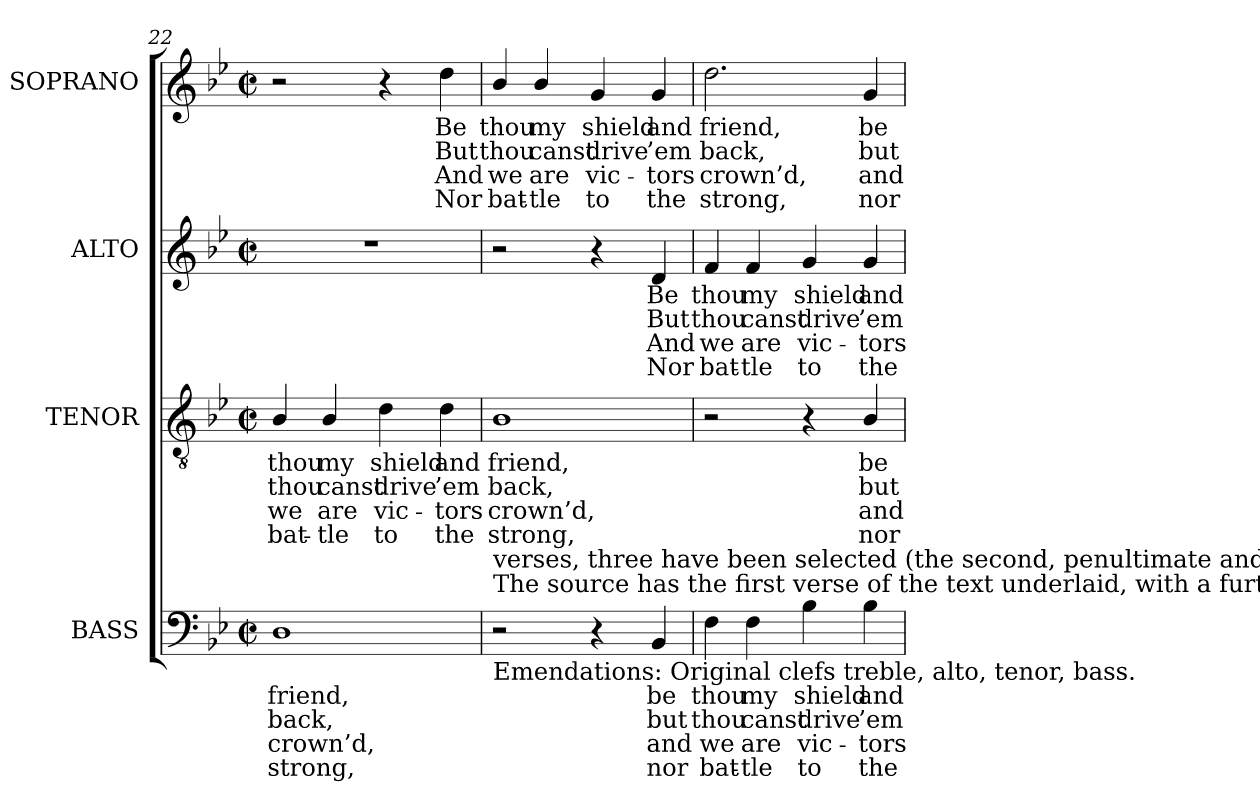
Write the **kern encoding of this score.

**kern	**text	**text	**text	**text	**kern	**text	**text	**text	**text	**kern	**text	**text	**text	**text	**kern	**text	**text	**text	**text
*part4	*part4	*part4	*part4	*part4	*part3	*part3	*part3	*part3	*part3	*part2	*part2	*part2	*part2	*part2	*part1	*part1	*part1	*part1	*part1
*staff4	*staff4	*staff4	*staff4	*staff4	*staff3	*staff3	*staff3	*staff3	*staff3	*staff2	*staff2	*staff2	*staff2	*staff2	*staff1	*staff1	*staff1	*staff1	*staff1
*I"BASS	*	*	*	*	*I"TENOR	*	*	*	*	*I"ALTO	*	*	*	*	*I"SOPRANO	*	*	*	*
*I'B.	*	*	*	*	*I'T.	*	*	*	*	*I'A.	*	*	*	*	*I'S.	*	*	*	*
*clefF4	*	*	*	*	*clefGv2	*	*	*	*	*clefG2	*	*	*	*	*clefG2	*	*	*	*
*	*	*	*	*	*ITrd7c12	*	*	*	*	*	*	*	*	*	*	*	*	*	*
*k[b-e-]	*	*	*	*	*k[b-e-]	*	*	*	*	*k[b-e-]	*	*	*	*	*k[b-e-]	*	*	*	*
*g:	*	*	*	*	*g:	*	*	*	*	*g:	*	*	*	*	*g:	*	*	*	*
*M2/2	*	*	*	*	*M2/2	*	*	*	*	*M2/2	*	*	*	*	*M2/2	*	*	*	*
*met(c|)	*	*	*	*	*met(c|)	*	*	*	*	*met(c|)	*	*	*	*	*met(c|)	*	*	*	*
=22	=22	=22	=22	=22	=22	=22	=22	=22	=22	=22	=22	=22	=22	=22	=22	=22	=22	=22	=22
!	!LO:LY:b:color=#000000	!LO:LY:b:color=#000000	!LO:LY:b:color=#000000	!LO:LY:b:color=#000000	!	!	!	!	!	!	!	!	!	!	!	!	!	!	!
!	!	!	!	!	!	!LO:LY:b:color=#000000	!LO:LY:b:color=#000000	!LO:LY:b:color=#000000	!LO:LY:b:color=#000000	!	!	!	!	!	!	!	!	!	!
1Di	friend,	back,	crown’d,	strong,	4BB-i/	thou	thou	we	bat-	1r	.	.	.	.	2r	.	.	.	.
!	!	!	!	!	!	!LO:LY:b:color=#000000	!LO:LY:b:color=#000000	!LO:LY:b:color=#000000	!LO:LY:b:color=#000000	!	!	!	!	!	!	!	!	!	!
.	.	.	.	.	4BB-i/	my	canst	-are	tle	.	.	.	.	.	.	.	.	.	.
!	!	!	!	!	!	!LO:LY:b:color=#000000	!LO:LY:b:color=#000000	!LO:LY:b:color=#000000	!LO:LY:b:color=#000000	!	!	!	!	!	!	!	!	!	!
.	.	.	.	.	4Di\	shield	drive	vic-	-to	.	.	.	.	.	4r	.	.	.	.
!	!	!	!	!	!	!LO:LY:b:color=#000000	!LO:LY:b:color=#000000	!LO:LY:b:color=#000000	!LO:LY:b:color=#000000	!	!	!	!	!	!	!	!	!	!
!	!	!	!	!	!	!	!	!	!	!	!	!	!	!	!	!LO:LY:b:color=#000000	!LO:LY:b:color=#000000	!LO:LY:b:color=#000000	!LO:LY:b:color=#000000
.	.	.	.	.	4Di\	and	’em	tors	the	.	.	.	.	.	4ddi\	Be	But	And	Nor
!!LO:LB:g=z
=23	=23	=23	=23	=23	=23	=23	=23	=23	=23	=23	=23	=23	=23	=23	=23	=23	=23	=23	=23
!	!	!	!	!	!	!LO:LY:b:color=#000000	!LO:LY:b:color=#000000	!LO:LY:b:color=#000000	!LO:LY:b:color=#000000	!	!	!	!	!	!	!	!	!	!
!LO:TX:b:t=Emendations&colon; Original clefs treble, alto, tenor, bass.	!	!	!	!	!	!	!	!	!	!	!	!	!	!	!	!	!	!	!
!LO:TX:t=The source has the first verse of the text underlaid, with a further eight verses printed after the music&colon; of these eight	!	!	!	!	!	!	!	!	!	!	!	!	!	!	!	!	!	!	!
!LO:TX:t=verses, three have been selected (the second, penultimate and last verses of the paraphrase) and underlaid editorially.	!	!	!	!	!	!	!	!	!	!	!	!	!	!	!	!	!	!	!
!	!	!	!	!	!	!	!	!	!	!	!	!	!	!	!	!LO:LY:b:color=#000000	!LO:LY:b:color=#000000	!LO:LY:b:color=#000000	!LO:LY:b:color=#000000
2r	.	.	.	.	1BB-i	friend,	back,	crown’d,	strong,	2r	.	.	.	.	4b-i/	thou	thou	we	bat-
!	!	!	!	!	!	!	!	!	!	!	!	!	!	!	!	!LO:LY:b:color=#000000	!LO:LY:b:color=#000000	!LO:LY:b:color=#000000	!LO:LY:b:color=#000000
.	.	.	.	.	.	.	.	.	.	.	.	.	.	.	4b-i/	my	canst	-are	tle
!	!	!	!	!	!	!	!	!	!	!	!	!	!	!	!	!LO:LY:b:color=#000000	!LO:LY:b:color=#000000	!LO:LY:b:color=#000000	!LO:LY:b:color=#000000
4r	.	.	.	.	.	.	.	.	.	4r	.	.	.	.	4gi/	shield	drive	vic-	-to
!	!LO:LY:b:color=#000000	!LO:LY:b:color=#000000	!LO:LY:b:color=#000000	!LO:LY:b:color=#000000	!	!	!	!	!	!	!	!	!	!	!	!	!	!	!
!	!	!	!	!	!	!	!	!	!	!	!LO:LY:b:color=#000000	!LO:LY:b:color=#000000	!LO:LY:b:color=#000000	!LO:LY:b:color=#000000	!	!	!	!	!
!	!	!	!	!	!	!	!	!	!	!	!	!	!	!	!	!LO:LY:b:color=#000000	!LO:LY:b:color=#000000	!LO:LY:b:color=#000000	!LO:LY:b:color=#000000
4BB-i/	be	but	and	nor	.	.	.	.	.	4di/	Be	But	And	Nor	4gi/	and	’em	tors	the
=24	=24	=24	=24	=24	=24	=24	=24	=24	=24	=24	=24	=24	=24	=24	=24	=24	=24	=24	=24
!	!LO:LY:b:color=#000000	!LO:LY:b:color=#000000	!LO:LY:b:color=#000000	!LO:LY:b:color=#000000	!	!	!	!	!	!	!	!	!	!	!	!	!	!	!
!	!	!	!	!	!	!	!	!	!	!	!LO:LY:b:color=#000000	!LO:LY:b:color=#000000	!LO:LY:b:color=#000000	!LO:LY:b:color=#000000	!	!	!	!	!
!	!	!	!	!	!	!	!	!	!	!	!	!	!	!	!	!LO:LY:b:color=#000000	!LO:LY:b:color=#000000	!LO:LY:b:color=#000000	!LO:LY:b:color=#000000
4Fi\	thou	thou	we	bat-	2r	.	.	.	.	4fi/	thou	thou	we	bat-	2.ddi\	friend,	back,	crown’d,	strong,
!	!LO:LY:b:color=#000000	!LO:LY:b:color=#000000	!LO:LY:b:color=#000000	!LO:LY:b:color=#000000	!	!	!	!	!	!	!	!	!	!	!	!	!	!	!
!	!	!	!	!	!	!	!	!	!	!	!LO:LY:b:color=#000000	!LO:LY:b:color=#000000	!LO:LY:b:color=#000000	!LO:LY:b:color=#000000	!	!	!	!	!
4Fi\	my	canst	-are	tle	.	.	.	.	.	4fi/	my	canst	-are	tle	.	.	.	.	.
!	!LO:LY:b:color=#000000	!LO:LY:b:color=#000000	!LO:LY:b:color=#000000	!LO:LY:b:color=#000000	!	!	!	!	!	!	!	!	!	!	!	!	!	!	!
!	!	!	!	!	!	!	!	!	!	!	!LO:LY:b:color=#000000	!LO:LY:b:color=#000000	!LO:LY:b:color=#000000	!LO:LY:b:color=#000000	!	!	!	!	!
4B-i\	shield	drive	vic-	-to	4r	.	.	.	.	4gi/	shield	drive	vic-	-to	.	.	.	.	.
!	!LO:LY:b:color=#000000	!LO:LY:b:color=#000000	!LO:LY:b:color=#000000	!LO:LY:b:color=#000000	!	!	!	!	!	!	!	!	!	!	!	!	!	!	!
!	!	!	!	!	!	!LO:LY:b:color=#000000	!LO:LY:b:color=#000000	!LO:LY:b:color=#000000	!LO:LY:b:color=#000000	!	!	!	!	!	!	!	!	!	!
!	!	!	!	!	!	!	!	!	!	!	!LO:LY:b:color=#000000	!LO:LY:b:color=#000000	!LO:LY:b:color=#000000	!LO:LY:b:color=#000000	!	!	!	!	!
!	!	!	!	!	!	!	!	!	!	!	!	!	!	!	!	!LO:LY:b:color=#000000	!LO:LY:b:color=#000000	!LO:LY:b:color=#000000	!LO:LY:b:color=#000000
4B-i\	and	’em	tors	the	4BB-i/	be	but	and	nor	4gi/	and	’em	tors	the	4gi/	be	but	and	nor
=	=	=	=	=	=	=	=	=	=	=	=	=	=	=	=	=	=	=	=
*-	*-	*-	*-	*-	*-	*-	*-	*-	*-	*-	*-	*-	*-	*-	*-	*-	*-	*-	*-
